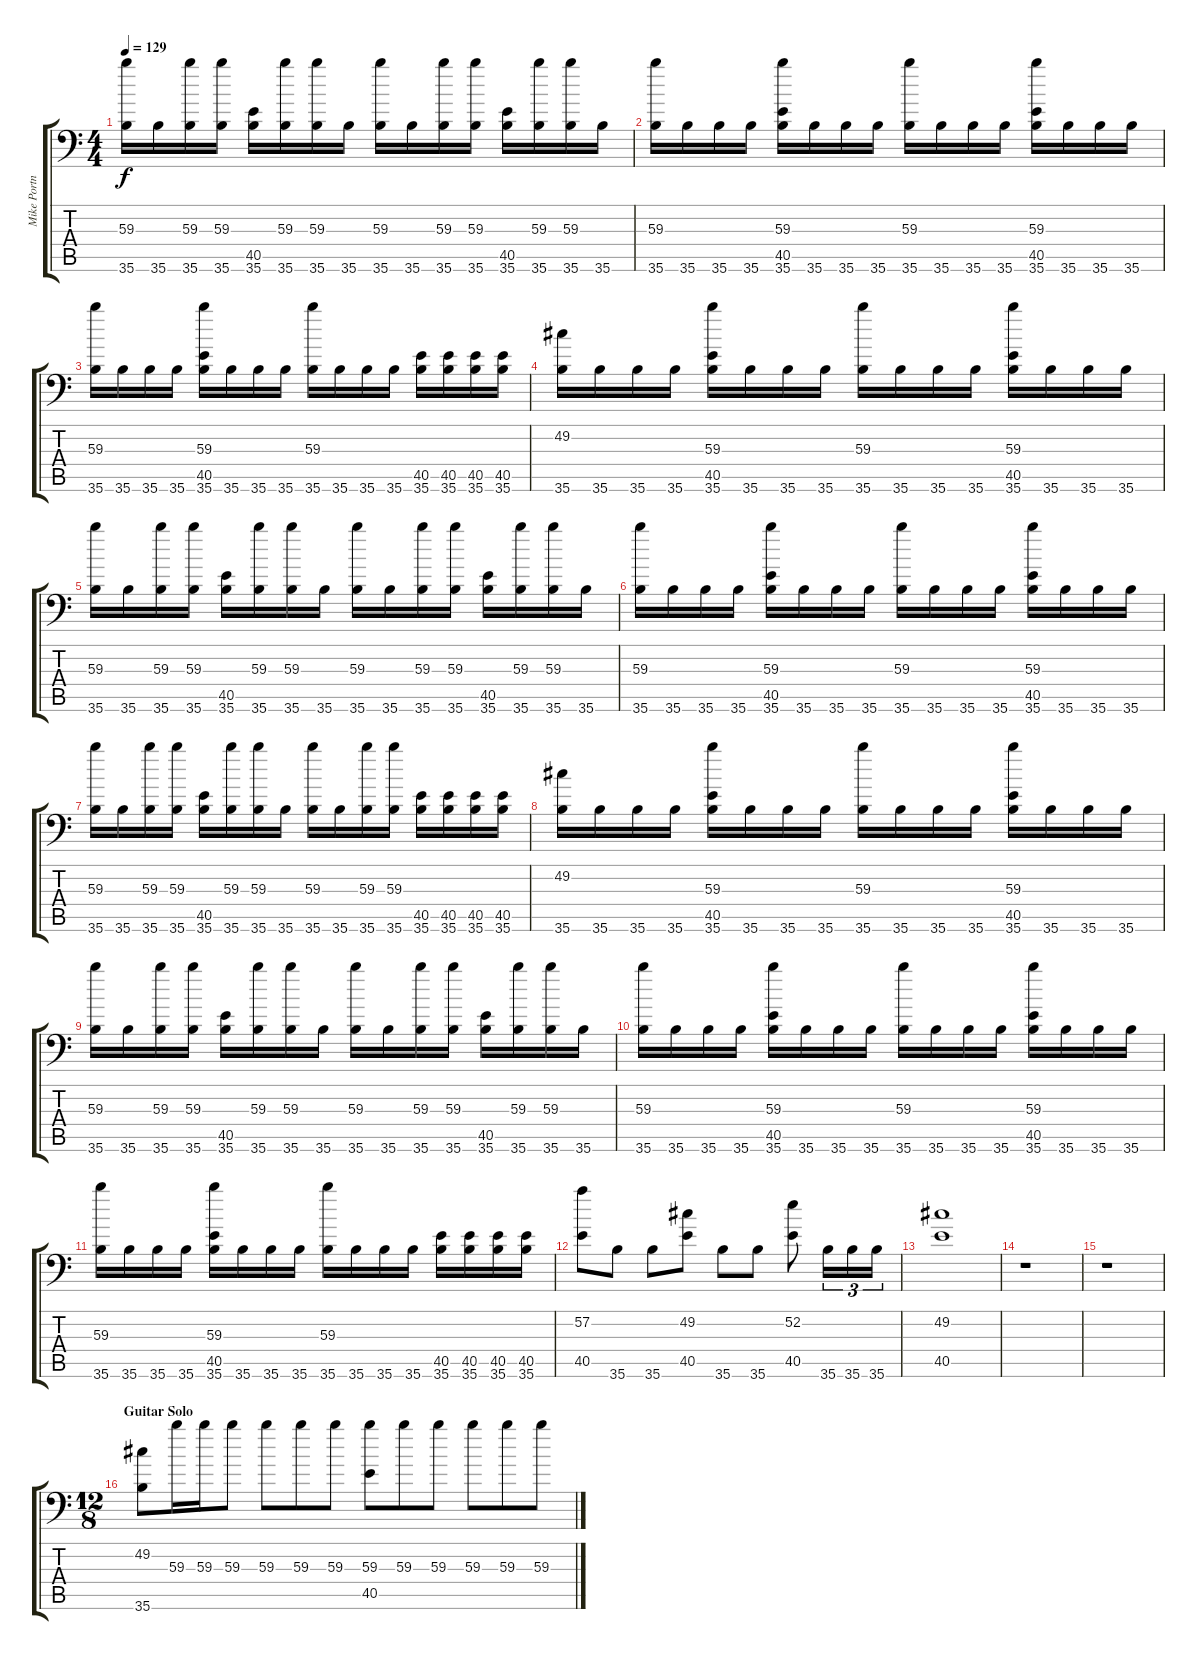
\track ("Mike Portnoy (Drums)" "Mike Portn") {instrument acousticgrandpiano}
\staff {score tabs}
\tuning (C-1 C-1 C-1 C-1 C-1 C-1) {hide}
\ts (4 4)
\tempo 129
\clef f4
\ks c
(59.3 35.6).16{dy f} 35.6.16 (59.3 35.6).16 (59.3 35.6).16 (40.5 35.6).16 (59.3 35.6).16 (59.3 35.6).16 35.6.16 (59.3 35.6).16 35.6.16 (59.3 35.6).16 (59.3 35.6).16 (40.5 35.6).16 (59.3 35.6).16 (59.3 35.6).16 35.6.16 |
(59.3 35.6).16 35.6.16 35.6.16 35.6.16 (59.3 40.5 35.6).16 35.6.16 35.6.16 35.6.16 (59.3 35.6).16 35.6.16 35.6.16 35.6.16 (59.3 40.5 35.6).16 35.6.16 35.6.16 35.6.16 |
(59.3 35.6).16 35.6.16 35.6.16 35.6.16 (59.3 40.5 35.6).16 35.6.16 35.6.16 35.6.16 (59.3 35.6).16 35.6.16 35.6.16 35.6.16 (40.5 35.6).16 (40.5 35.6).16 (40.5 35.6).16 (40.5 35.6).16 |
(49.2 35.6).16 35.6.16 35.6.16 35.6.16 (59.3 40.5 35.6).16 35.6.16 35.6.16 35.6.16 (59.3 35.6).16 35.6.16 35.6.16 35.6.16 (59.3 40.5 35.6).16 35.6.16 35.6.16 35.6.16 |
(59.3 35.6).16 35.6.16 (59.3 35.6).16 (59.3 35.6).16 (40.5 35.6).16 (59.3 35.6).16 (59.3 35.6).16 35.6.16 (59.3 35.6).16 35.6.16 (59.3 35.6).16 (59.3 35.6).16 (40.5 35.6).16 (59.3 35.6).16 (59.3 35.6).16 35.6.16 |
(59.3 35.6).16 35.6.16 35.6.16 35.6.16 (59.3 40.5 35.6).16 35.6.16 35.6.16 35.6.16 (59.3 35.6).16 35.6.16 35.6.16 35.6.16 (59.3 40.5 35.6).16 35.6.16 35.6.16 35.6.16 |
(59.3 35.6).16 35.6.16 (59.3 35.6).16 (59.3 35.6).16 (40.5 35.6).16 (59.3 35.6).16 (59.3 35.6).16 35.6.16 (59.3 35.6).16 35.6.16 (59.3 35.6).16 (59.3 35.6).16 (40.5 35.6).16 (40.5 35.6).16 (40.5 35.6).16 (40.5 35.6).16 |
(49.2 35.6).16 35.6.16 35.6.16 35.6.16 (59.3 40.5 35.6).16 35.6.16 35.6.16 35.6.16 (59.3 35.6).16 35.6.16 35.6.16 35.6.16 (59.3 40.5 35.6).16 35.6.16 35.6.16 35.6.16 |
(59.3 35.6).16 35.6.16 (59.3 35.6).16 (59.3 35.6).16 (40.5 35.6).16 (59.3 35.6).16 (59.3 35.6).16 35.6.16 (59.3 35.6).16 35.6.16 (59.3 35.6).16 (59.3 35.6).16 (40.5 35.6).16 (59.3 35.6).16 (59.3 35.6).16 35.6.16 |
(59.3 35.6).16 35.6.16 35.6.16 35.6.16 (59.3 40.5 35.6).16 35.6.16 35.6.16 35.6.16 (59.3 35.6).16 35.6.16 35.6.16 35.6.16 (59.3 40.5 35.6).16 35.6.16 35.6.16 35.6.16 |
(59.3 35.6).16 35.6.16 35.6.16 35.6.16 (59.3 40.5 35.6).16 35.6.16 35.6.16 35.6.16 (59.3 35.6).16 35.6.16 35.6.16 35.6.16 (40.5 35.6).16 (40.5 35.6).16 (40.5 35.6).16 (40.5 35.6).16 |
(57.2 40.5).8 35.6.8 35.6.8 (49.2 40.5).8 35.6.8 35.6.8 (52.2 40.5).8 35.6.16{tu (3 2)} 35.6.16{tu (3 2)} 35.6.16{tu (3 2)} |
(49.2 40.5).1 |
r.1 |
r.1 |
\ts (12 8)
\section ("" "Guitar Solo")
(49.2 35.6).8 59.3.16 59.3.16 59.3.8 59.3.8 59.3.8 59.3.8 (59.3 40.5).8 59.3.8 59.3.8 59.3.8 59.3.8 59.3.8
